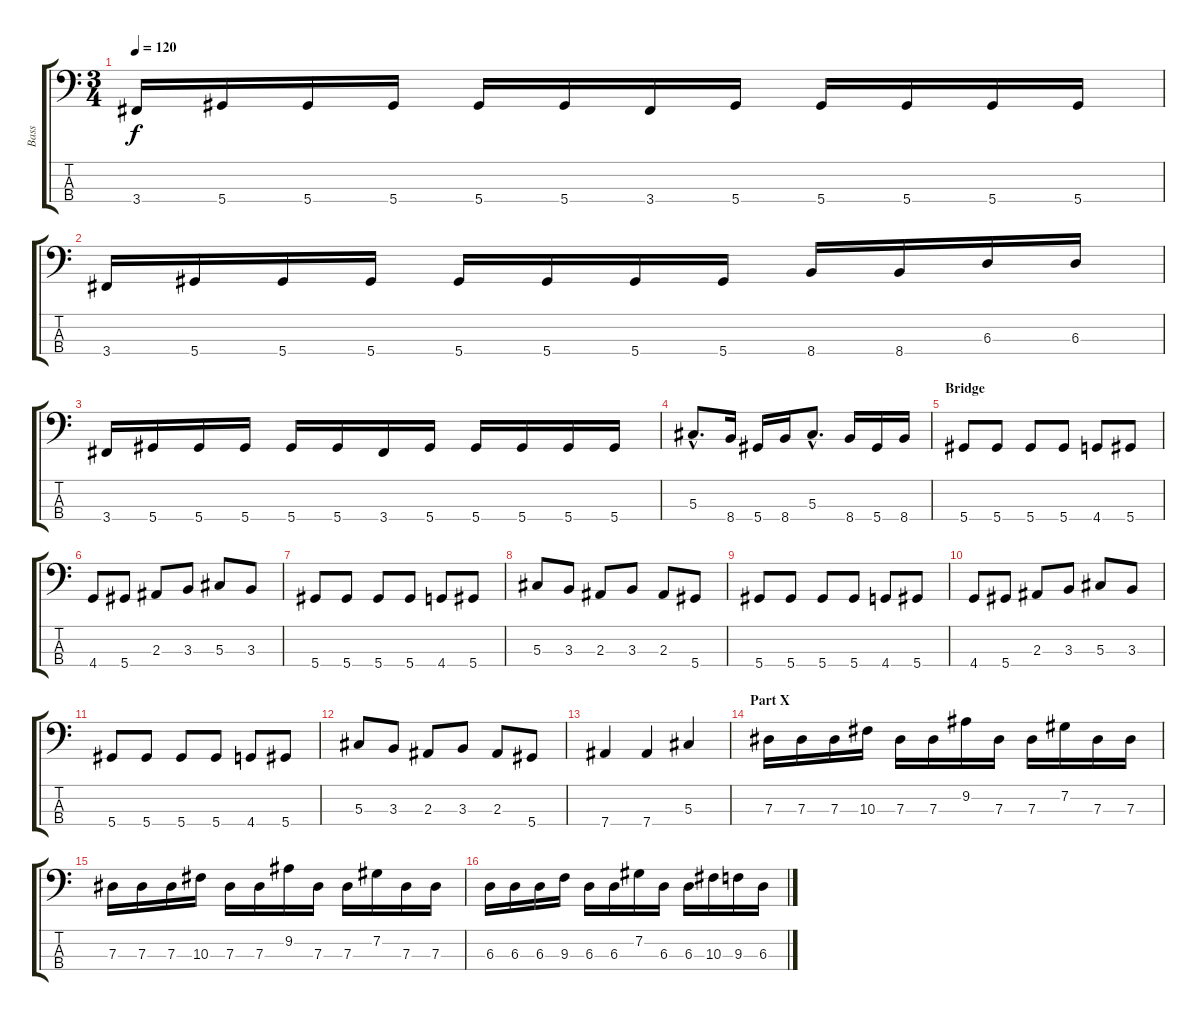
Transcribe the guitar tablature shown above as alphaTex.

\track ("Bass" "Bass") {instrument electricbassfinger}
\staff {score tabs}
\tuning (Gb2 Db2 Ab1 Eb1) {hide}
\ts (3 4)
\tempo 120
\clef f4
\ks c
3.4.16{dy f} 5.4.16 5.4.16 5.4.16 5.4.16 5.4.16 3.4.16 5.4.16 5.4.16 5.4.16 5.4.16 5.4.16 |
3.4.16 5.4.16 5.4.16 5.4.16 5.4.16 5.4.16 5.4.16 5.4.16 8.4.16 8.4.16 6.3.16 6.3.16 |
3.4.16 5.4.16 5.4.16 5.4.16 5.4.16 5.4.16 3.4.16 5.4.16 5.4.16 5.4.16 5.4.16 5.4.16 |
5.3{hac}.8{d} 8.4.16 5.4.16 8.4.16 5.3{hac}.8{d} 8.4.16 5.4.16 8.4.16 |
\section ("" "Bridge")
5.4.8 5.4.8 5.4.8 5.4.8 4.4.8 5.4.8 |
4.4.8 5.4.8 2.3.8 3.3.8 5.3.8 3.3.8 |
5.4.8 5.4.8 5.4.8 5.4.8 4.4.8 5.4.8 |
5.3.8 3.3.8 2.3.8 3.3.8 2.3.8 5.4.8 |
5.4.8 5.4.8 5.4.8 5.4.8 4.4.8 5.4.8 |
4.4.8 5.4.8 2.3.8 3.3.8 5.3.8 3.3.8 |
5.4.8 5.4.8 5.4.8 5.4.8 4.4.8 5.4.8 |
5.3.8 3.3.8 2.3.8 3.3.8 2.3.8 5.4.8 |
7.4.4 7.4.4 5.3.4 |
\section ("" "Part X")
7.3.16 7.3.16 7.3.16 10.3.16 7.3.16 7.3.16 9.2.16 7.3.16 7.3.16 7.2.16 7.3.16 7.3.16 |
7.3.16 7.3.16 7.3.16 10.3.16 7.3.16 7.3.16 9.2.16 7.3.16 7.3.16 7.2.16 7.3.16 7.3.16 |
6.3.16 6.3.16 6.3.16 9.3.16 6.3.16 6.3.16 7.2.16 6.3.16 6.3.16 10.3.16 9.3.16 6.3.16
